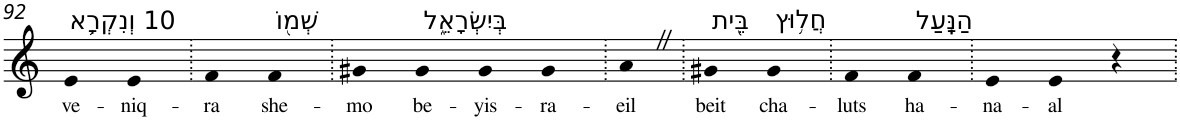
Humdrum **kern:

**kern	**text
*part1	*part1
*staff1	*staff1
*I"Piano	*
*I'Pno	*
!!LO:PB:g=z
*clefG2	*
*k[]	*
=92	=92
!LO:TX:a:t=10 וְנִקְרָ֥א	!
!	!LO:LY:b
4e	ve-
!	!LO:LY:b
4e	-niq-
=93.	=93.
!	!LO:LY:b
4f	-ra
!LO:TX:a:t=שְׁמ֖וֹ	!
!	!LO:LY:b
4f	she-
=94.	=94.
!	!LO:LY:b
4g#X	-mo
!LO:TX:a:t=בְּיִשְׂרָאֵ֑ל	!
!	!LO:LY:b
4g#	be-
!	!LO:LY:b
4g#	-yis-
!	!LO:LY:b
4g#	-ra-
=95.	=95.
!	!LO:LY:b
4aZ	-eil
=96.	=96.
!LO:TX:a:t=בֵּ֖ית	!
!	!LO:LY:b
4g#X	beit
!LO:TX:a:t=חֲל֥וּץ	!
!	!LO:LY:b
4g#	cha-
=97.	=97.
!	!LO:LY:b
4f	-luts
!LO:TX:a:t=הַנָּֽעַל	!
!	!LO:LY:b
4f	ha-
=98.	=98.
!	!LO:LY:b
4e	-na-
!	!LO:LY:b
4e	-al
4r	.
=.	=.
*-	*-
